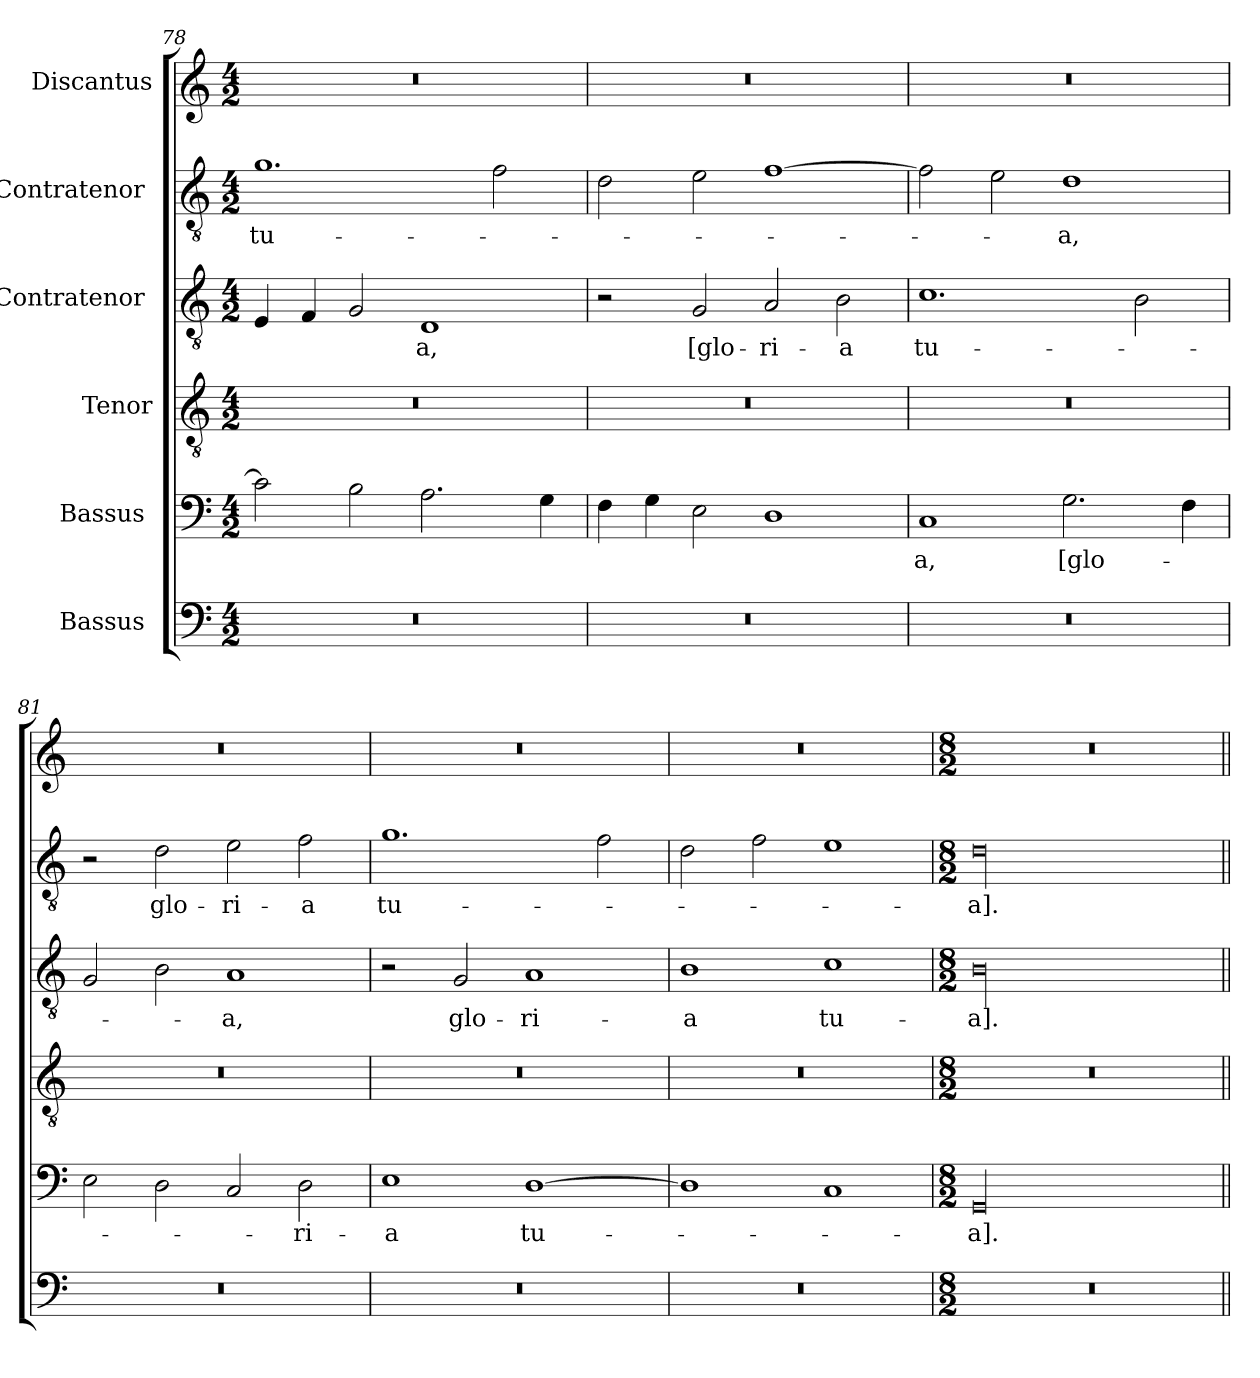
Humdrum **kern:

**kern	**kern	**text	**kern	**kern	**text	**kern	**text	**kern
*part6	*part5	*part5	*part4	*part3	*part3	*part2	*part2	*part1
*staff6	*staff5	*staff5	*staff4	*staff3	*staff3	*staff2	*staff2	*staff1
*I"Bassus [2]	*I"Bassus [1]	*	*I"Tenor	*I"Contratenor [2]	*	*I"Contratenor [1]	*	*I"Discantus
*clefF4	*clefF4	*	*clefGv2	*clefGv2	*	*clefGv2	*	*clefG2
*k[]	*k[]	*	*k[]	*k[]	*	*k[]	*	*k[]
*M4/2	*M4/2	*	*M4/2	*M4/2	*	*M4/2	*	*M4/2
=78	=78	=78	=78	=78	=78	=78	=78	=78
0r	2c\]	.	0r	4E/	.	1.g\	tu-	0r
.	.	.	.	4F/	.	.	.	.
.	2B\	.	.	2G/	.	.	.	.
.	2.A\	.	.	1D/	-a,	.	.	.
.	.	.	.	.	.	2f\	.	.
.	4G\	.	.	.	.	.	.	.
=79	=79	=79	=79	=79	=79	=79	=79	=79
0r	4F\	.	0r	2r	.	2d\	.	0r
.	4G\	.	.	.	.	.	.	.
.	2E\	.	.	2G/	[glo-	2e\	.	.
.	1D\	.	.	2A/	-ri-	[1f\	.	.
.	.	.	.	2B\	-a	.	.	.
=80	=80	=80	=80	=80	=80	=80	=80	=80
0r	1C/	-a,	0r	1.c\	tu-	2f\]	.	0r
.	.	.	.	.	.	2e\	.	.
.	2.G\	[glo-	.	.	.	1d\	-a,	.
.	.	.	.	2B\	.	.	.	.
.	4F\	.	.	.	.	.	.	.
=81	=81	=81	=81	=81	=81	=81	=81	=81
0r	2E\	.	0r	2G/	.	2r	.	0r
.	2D\	.	.	2B\	.	2d\	glo-	.
.	2C/	.	.	1A/	-a,	2e\	-ri-	.
.	2D\	-ri-	.	.	.	2f\	-a	.
=82	=82	=82	=82	=82	=82	=82	=82	=82
0r	1E\	-a	0r	2r	.	1.g\	tu-	0r
.	.	.	.	2G/	glo-	.	.	.
.	[1D\	tu-	.	1A/	-ri-	.	.	.
.	.	.	.	.	.	2f\	.	.
=83	=83	=83	=83	=83	=83	=83	=83	=83
0r	1D\]	.	0r	1B\	-a	2d\	.	0r
.	.	.	.	.	.	2f\	.	.
.	1C/	.	.	1c\	tu-	1e\	.	.
=84	=84	=84	=84	=84	=84	=84	=84	=84
*M8/2	*M8/2	*	*M8/2	*M8/2	*	*M8/2	*	*M8/2
00r	00GG/	-a].	00r	00B\	-a].	00d\	-a].	00r
=||	=||	=||	=||	=||	=||	=||	=||	=||
*-	*-	*-	*-	*-	*-	*-	*-	*-
